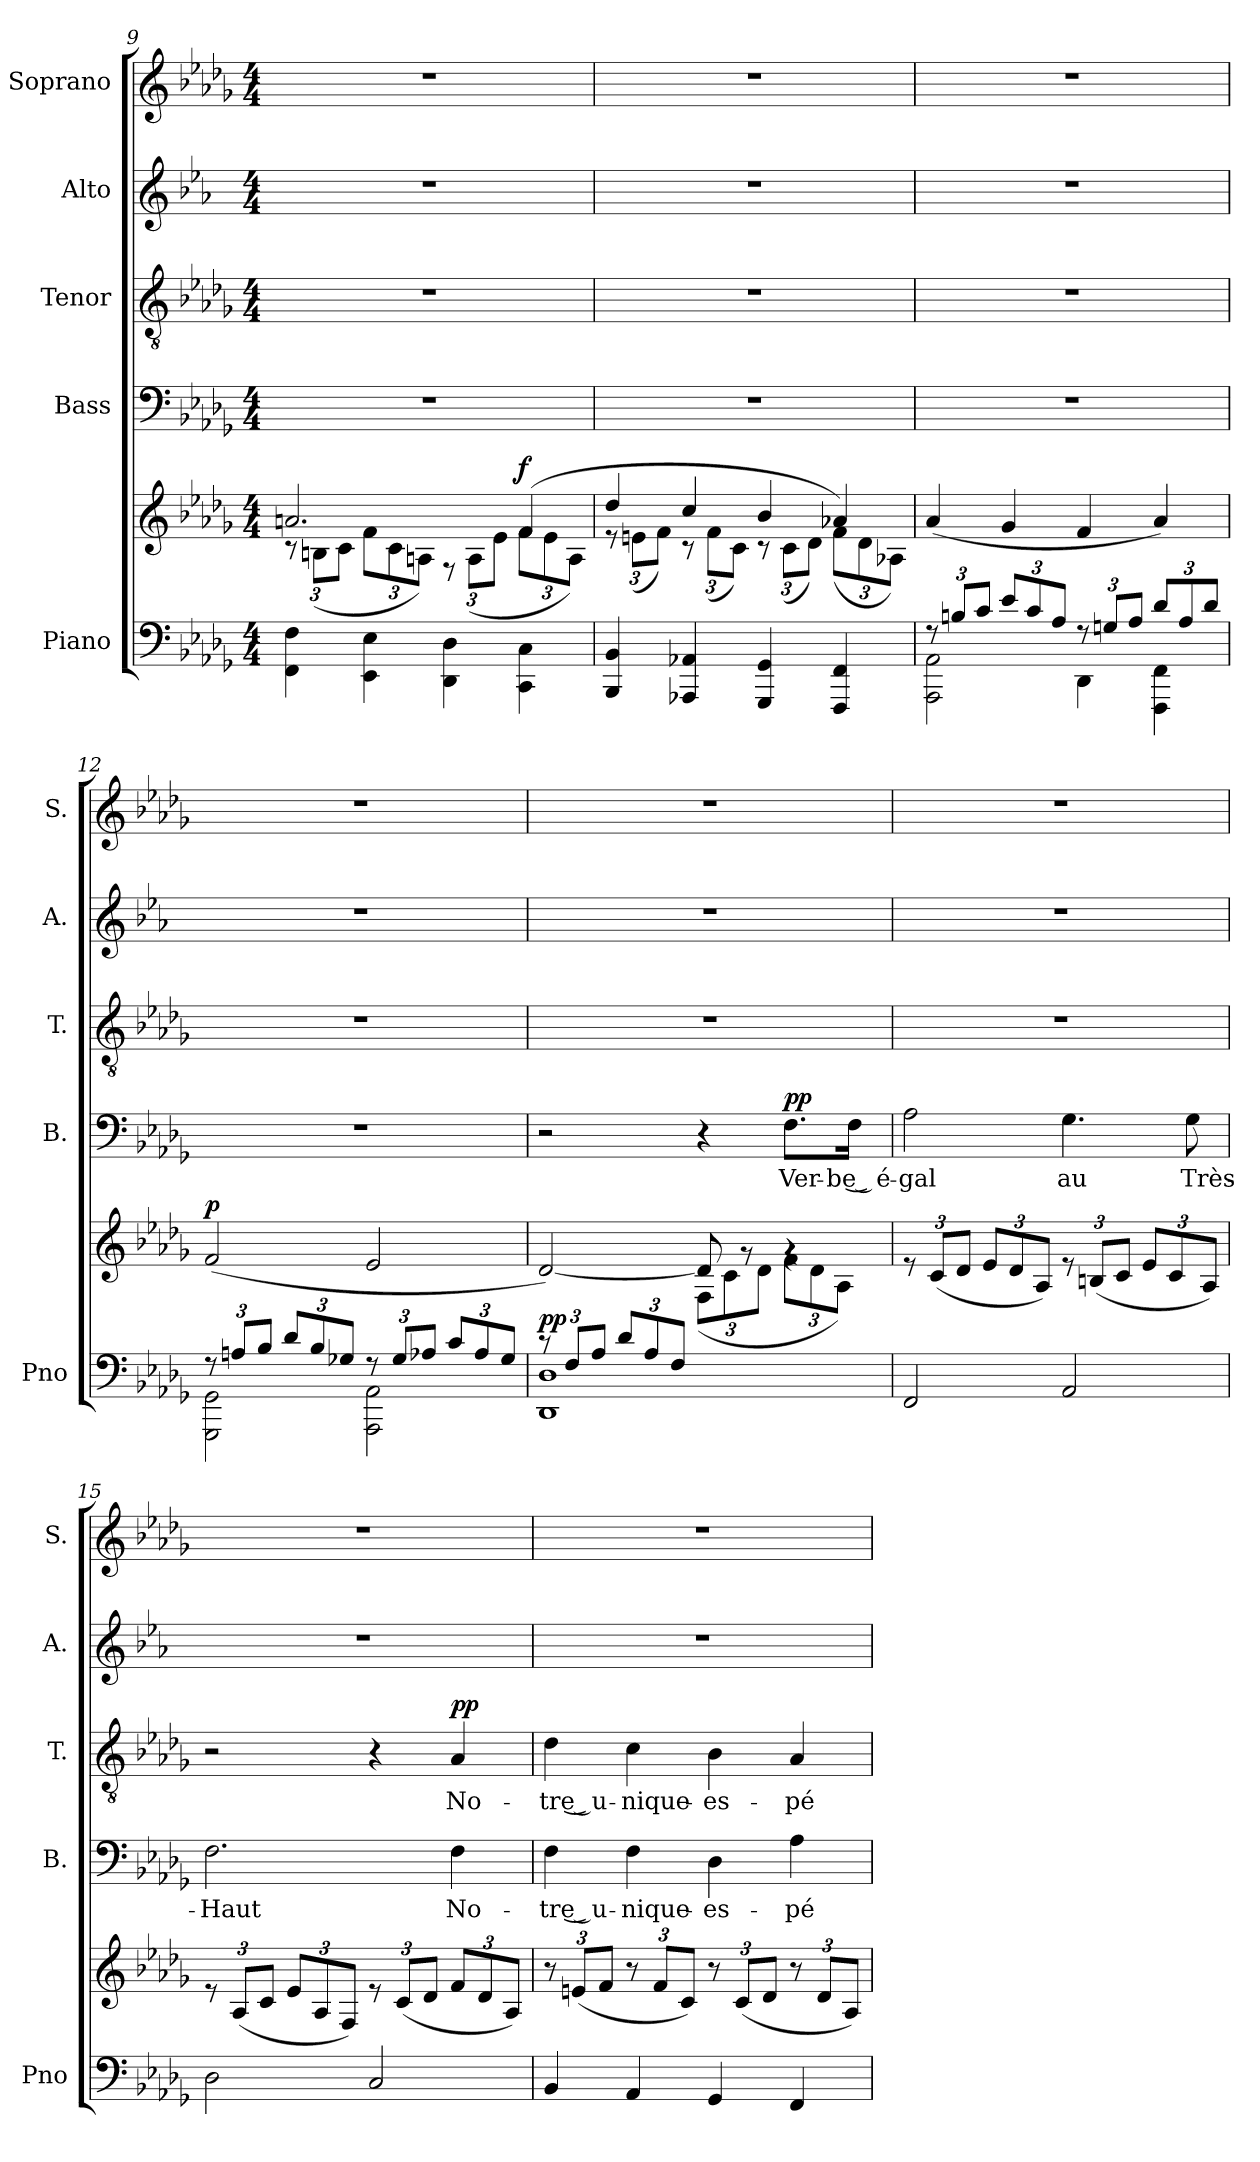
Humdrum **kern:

**kern	**kern	**dynam	**kern	**text	**dynam	**kern	**text	**dynam	**kern	**kern
*part5	*part5	*part5	*part4	*part4	*part4	*part3	*part3	*part3	*part2	*part1
*staff6	*staff5	*staff5/6	*staff4	*staff4	*staff4	*staff3	*staff3	*staff3	*staff2	*staff1
*I"Piano	*	*	*I"Bass	*	*	*I"Tenor	*	*	*I"Alto	*I"Soprano
*I'Pno	*	*	*I'B.	*	*	*I'T.	*	*	*I'A.	*I'S.
!!LO:LB:g=z
*clefF4	*clefG2	*	*clefF4	*	*	*clefGv2	*	*	*clefG2	*clefG2
*	*	*	*	*	*	*	*	*	*ITrd1c2	*
*k[b-e-a-d-g-]	*k[b-e-a-d-g-]	*	*k[b-e-a-d-g-]	*	*	*k[b-e-a-d-g-]	*	*	*k[b-e-a-d-g-]	*k[b-e-a-d-g-]
*M4/4	*M4/4	*	*M4/4	*	*	*M4/4	*	*	*M4/4	*M4/4
=9	=9	=9	=9	=9	=9	=9	=9	=9	=9	=9
*^	*^	*	*	*	*	*	*	*	*	*
*	*	*	*Xbrackettup	*	*	*	*	*	*	*	*	*
1ryy	4FF\ 4F\	2.an/	12rc	.	1r	.	.	1r	.	.	1r	1r
.	.	.	(12Bn\L	.	.	.	.	.	.	.	.	.
.	.	.	12c\J	.	.	.	.	.	.	.	.	.
.	4EE-\ 4E-\	.	12f\L	.	.	.	.	.	.	.	.	.
.	.	.	12c\	.	.	.	.	.	.	.	.	.
.	.	.	12An\J)	.	.	.	.	.	.	.	.	.
.	4DD-\ 4D-\	.	12rF	.	.	.	.	.	.	.	.	.
.	.	.	(12A\L	.	.	.	.	.	.	.	.	.
.	.	.	12e-\J	.	.	.	.	.	.	.	.	.
!	!	!	!	!LO:DY:a	!	!	!	!	!	!	!	!
.	4CC\ 4C\	(4f/	12f\L	f	.	.	.	.	.	.	.	.
.	.	.	12e-\	.	.	.	.	.	.	.	.	.
.	.	.	12A\J)	.	.	.	.	.	.	.	.	.
=10	=10	=10	=10	=10	=10	=10	=10	=10	=10	=10	=10	=10
4BBB-/ 4BB-/	1ryy	4dd-/	12re	.	1r	.	.	1r	.	.	1r	1r
.	.	.	(>12en\L	.	.	.	.	.	.	.	.	.
.	.	.	12f\J)	.	.	.	.	.	.	.	.	.
4AAA-X/ 4AA-X/	.	4cc/	12rc	.	.	.	.	.	.	.	.	.
.	.	.	(>12f\L	.	.	.	.	.	.	.	.	.
.	.	.	12c\J)	.	.	.	.	.	.	.	.	.
4GGG-/ 4GG-/	.	4b-/	12rc	.	.	.	.	.	.	.	.	.
.	.	.	(>12c\L	.	.	.	.	.	.	.	.	.
.	.	.	12d-\J)	.	.	.	.	.	.	.	.	.
4FFF/ 4FF/	.	4a-X/)	(12f\L	.	.	.	.	.	.	.	.	.
.	.	.	12d-\	.	.	.	.	.	.	.	.	.
.	.	.	12A-X\J)	.	.	.	.	.	.	.	.	.
*	*	*v	*v	*	*	*	*	*	*	*	*	*
=11	=11	=11	=11	=11	=11	=11	=11	=11	=11	=11	=11
*Xbrackettup	*	*	*	*	*	*	*	*	*	*	*
12rF	2AAA-\ 2AA-\	(>4a-/	.	1r	.	.	1r	.	.	1r	1r
12Bn/L	.	.	.	.	.	.	.	.	.	.	.
12c/J	.	.	.	.	.	.	.	.	.	.	.
12e-/L	.	4g-/	.	.	.	.	.	.	.	.	.
12c/	.	.	.	.	.	.	.	.	.	.	.
12A-/J	.	.	.	.	.	.	.	.	.	.	.
12rF	4DD-\	4f/	.	.	.	.	.	.	.	.	.
12Gn/L	.	.	.	.	.	.	.	.	.	.	.
12A-/J	.	.	.	.	.	.	.	.	.	.	.
12d-/L	4FFF\ 4FF\	4a-/)	.	.	.	.	.	.	.	.	.
12A-/	.	.	.	.	.	.	.	.	.	.	.
12d-/J	.	.	.	.	.	.	.	.	.	.	.
=12	=12	=12	=12	=12	=12	=12	=12	=12	=12	=12	=12
!	!	!	!LO:DY:a	!	!	!	!	!	!	!	!
12rF	2GGG-\ 2GG-\	(>2f/	p	1r	.	.	1r	.	.	1r	1r
12An/L	.	.	.	.	.	.	.	.	.	.	.
12B-/J	.	.	.	.	.	.	.	.	.	.	.
12d-/L	.	.	.	.	.	.	.	.	.	.	.
12B-/	.	.	.	.	.	.	.	.	.	.	.
12G-X/J	.	.	.	.	.	.	.	.	.	.	.
12rF	2AAA-\ 2AA-\	2e-/	.	.	.	.	.	.	.	.	.
12G-/L	.	.	.	.	.	.	.	.	.	.	.
12A-X/J	.	.	.	.	.	.	.	.	.	.	.
12c/L	.	.	.	.	.	.	.	.	.	.	.
12A-/	.	.	.	.	.	.	.	.	.	.	.
12G-/J	.	.	.	.	.	.	.	.	.	.	.
!!LO:LB:g=z
=13	=13	=13	=13	=13	=13	=13	=13	=13	=13	=13	=13
*	*	*^	*	*	*	*	*	*	*	*	*
!	!	!	!	!LO:DY:a=2	!	!	!	!	!	!	!	!
12rc	1DD- 1D-	[2d-/)	2ryy	pp	2r	.	.	1r	.	.	1r	1r
12F/L	.	.	.	.	.	.	.	.	.	.	.	.
12A-/J	.	.	.	.	.	.	.	.	.	.	.	.
12d-/L	.	.	.	.	.	.	.	.	.	.	.	.
12A-/	.	.	.	.	.	.	.	.	.	.	.	.
12F/J	.	.	.	.	.	.	.	.	.	.	.	.
2ryy	.	8d-/]	(12F\L	.	4r	.	.	.	.	.	.	.
.	.	.	12c\	.	.	.	.	.	.	.	.	.
.	.	8rg	.	.	.	.	.	.	.	.	.	.
.	.	.	12d-\J	.	.	.	.	.	.	.	.	.
!	!	!	!	!	!	!LO:LY:b	!LO:DY:a	!	!	!	!	!
.	.	4rg	12f\L	.	8.F\L	Ver-	pp	.	.	.	.	.
.	.	.	12d-\	.	.	.	.	.	.	.	.	.
.	.	.	12A-\J)	.	.	.	.	.	.	.	.	.
!	!	!	!	!	!	!LO:LY:b	!	!	!	!	!	!
.	.	.	.	.	16F\Jk	-be͜ é-	.	.	.	.	.	.
*	*	*v	*v	*	*	*	*	*	*	*	*	*
=14	=14	=14	=14	=14	=14	=14	=14	=14	=14	=14	=14
!	!	!	!	!	!LO:LY:b	!	!	!	!	!	!
2FF/	1ryy	12re	.	2A-\	-gal	.	1r	.	.	1r	1r
.	.	(12c/L	.	.	.	.	.	.	.	.	.
.	.	12d-/J	.	.	.	.	.	.	.	.	.
.	.	12e-/L	.	.	.	.	.	.	.	.	.
.	.	12d-/	.	.	.	.	.	.	.	.	.
.	.	12A-/J)	.	.	.	.	.	.	.	.	.
!	!	!	!	!	!LO:LY:b	!	!	!	!	!	!
2AA-/	.	12re	.	4.G-\	au	.	.	.	.	.	.
.	.	(12Bn/L	.	.	.	.	.	.	.	.	.
.	.	12c/J	.	.	.	.	.	.	.	.	.
.	.	12e-/L	.	.	.	.	.	.	.	.	.
.	.	12c/	.	.	.	.	.	.	.	.	.
!	!	!	!	!	!LO:LY:b	!	!	!	!	!	!
.	.	.	.	8G-\	Très-	.	.	.	.	.	.
.	.	12A-/J)	.	.	.	.	.	.	.	.	.
*v	*v	*	*	*	*	*	*	*	*	*	*
=15	=15	=15	=15	=15	=15	=15	=15	=15	=15	=15
!	!	!	!	!LO:LY:b	!	!	!	!	!	!
2D-\	12re	.	2.F\	-Haut	.	2r	.	.	1r	1r
.	(12A-/L	.	.	.	.	.	.	.	.	.
.	12c/J	.	.	.	.	.	.	.	.	.
.	12e-/L	.	.	.	.	.	.	.	.	.
.	12A-/	.	.	.	.	.	.	.	.	.
.	12F/J)	.	.	.	.	.	.	.	.	.
2C/	12re	.	.	.	.	4r	.	.	.	.
.	(12c/L	.	.	.	.	.	.	.	.	.
.	12d-/J	.	.	.	.	.	.	.	.	.
!	!	!	!	!LO:LY:b	!	!	!LO:LY:b	!LO:DY:a	!	!
.	12f/L	.	4F\	No-	.	4A-/	No-	pp	.	.
.	12d-/	.	.	.	.	.	.	.	.	.
.	12A-/J)	.	.	.	.	.	.	.	.	.
=16	=16	=16	=16	=16	=16	=16	=16	=16	=16	=16
*^	*	*	*	*	*	*	*	*	*	*
!	!	!	!	!	!LO:LY:b	!	!	!LO:LY:b	!	!	!
4BB-/	1ryy	12r	.	4F\	-tre͜ u-	.	4d-\	-tre͜ u-	.	1r	1r
.	.	(12en/L	.	.	.	.	.	.	.	.	.
.	.	12f/J	.	.	.	.	.	.	.	.	.
!	!	!	!	!	!LO:LY:b	!	!	!LO:LY:b	!	!	!
4AA-/	.	12r	.	4F\	-nique-	.	4c\	-nique-	.	.	.
.	.	12f/L	.	.	.	.	.	.	.	.	.
.	.	12c/J)	.	.	.	.	.	.	.	.	.
!	!	!	!	!	!LO:LY:b	!	!	!LO:LY:b	!	!	!
4GG-/	.	12r	.	4D-\	-es-	.	4B-\	-es-	.	.	.
.	.	(12c/L	.	.	.	.	.	.	.	.	.
.	.	12d-/J	.	.	.	.	.	.	.	.	.
!	!	!	!	!	!LO:LY:b	!	!	!LO:LY:b	!	!	!
4FF/	.	12r	.	4A-\	-pé-	.	4A-/	-pé-	.	.	.
.	.	12d-/L	.	.	.	.	.	.	.	.	.
.	.	12A-/J)	.	.	.	.	.	.	.	.	.
*v	*v	*	*	*	*	*	*	*	*	*	*
=	=	=	=	=	=	=	=	=	=	=
*-	*-	*-	*-	*-	*-	*-	*-	*-	*-	*-
